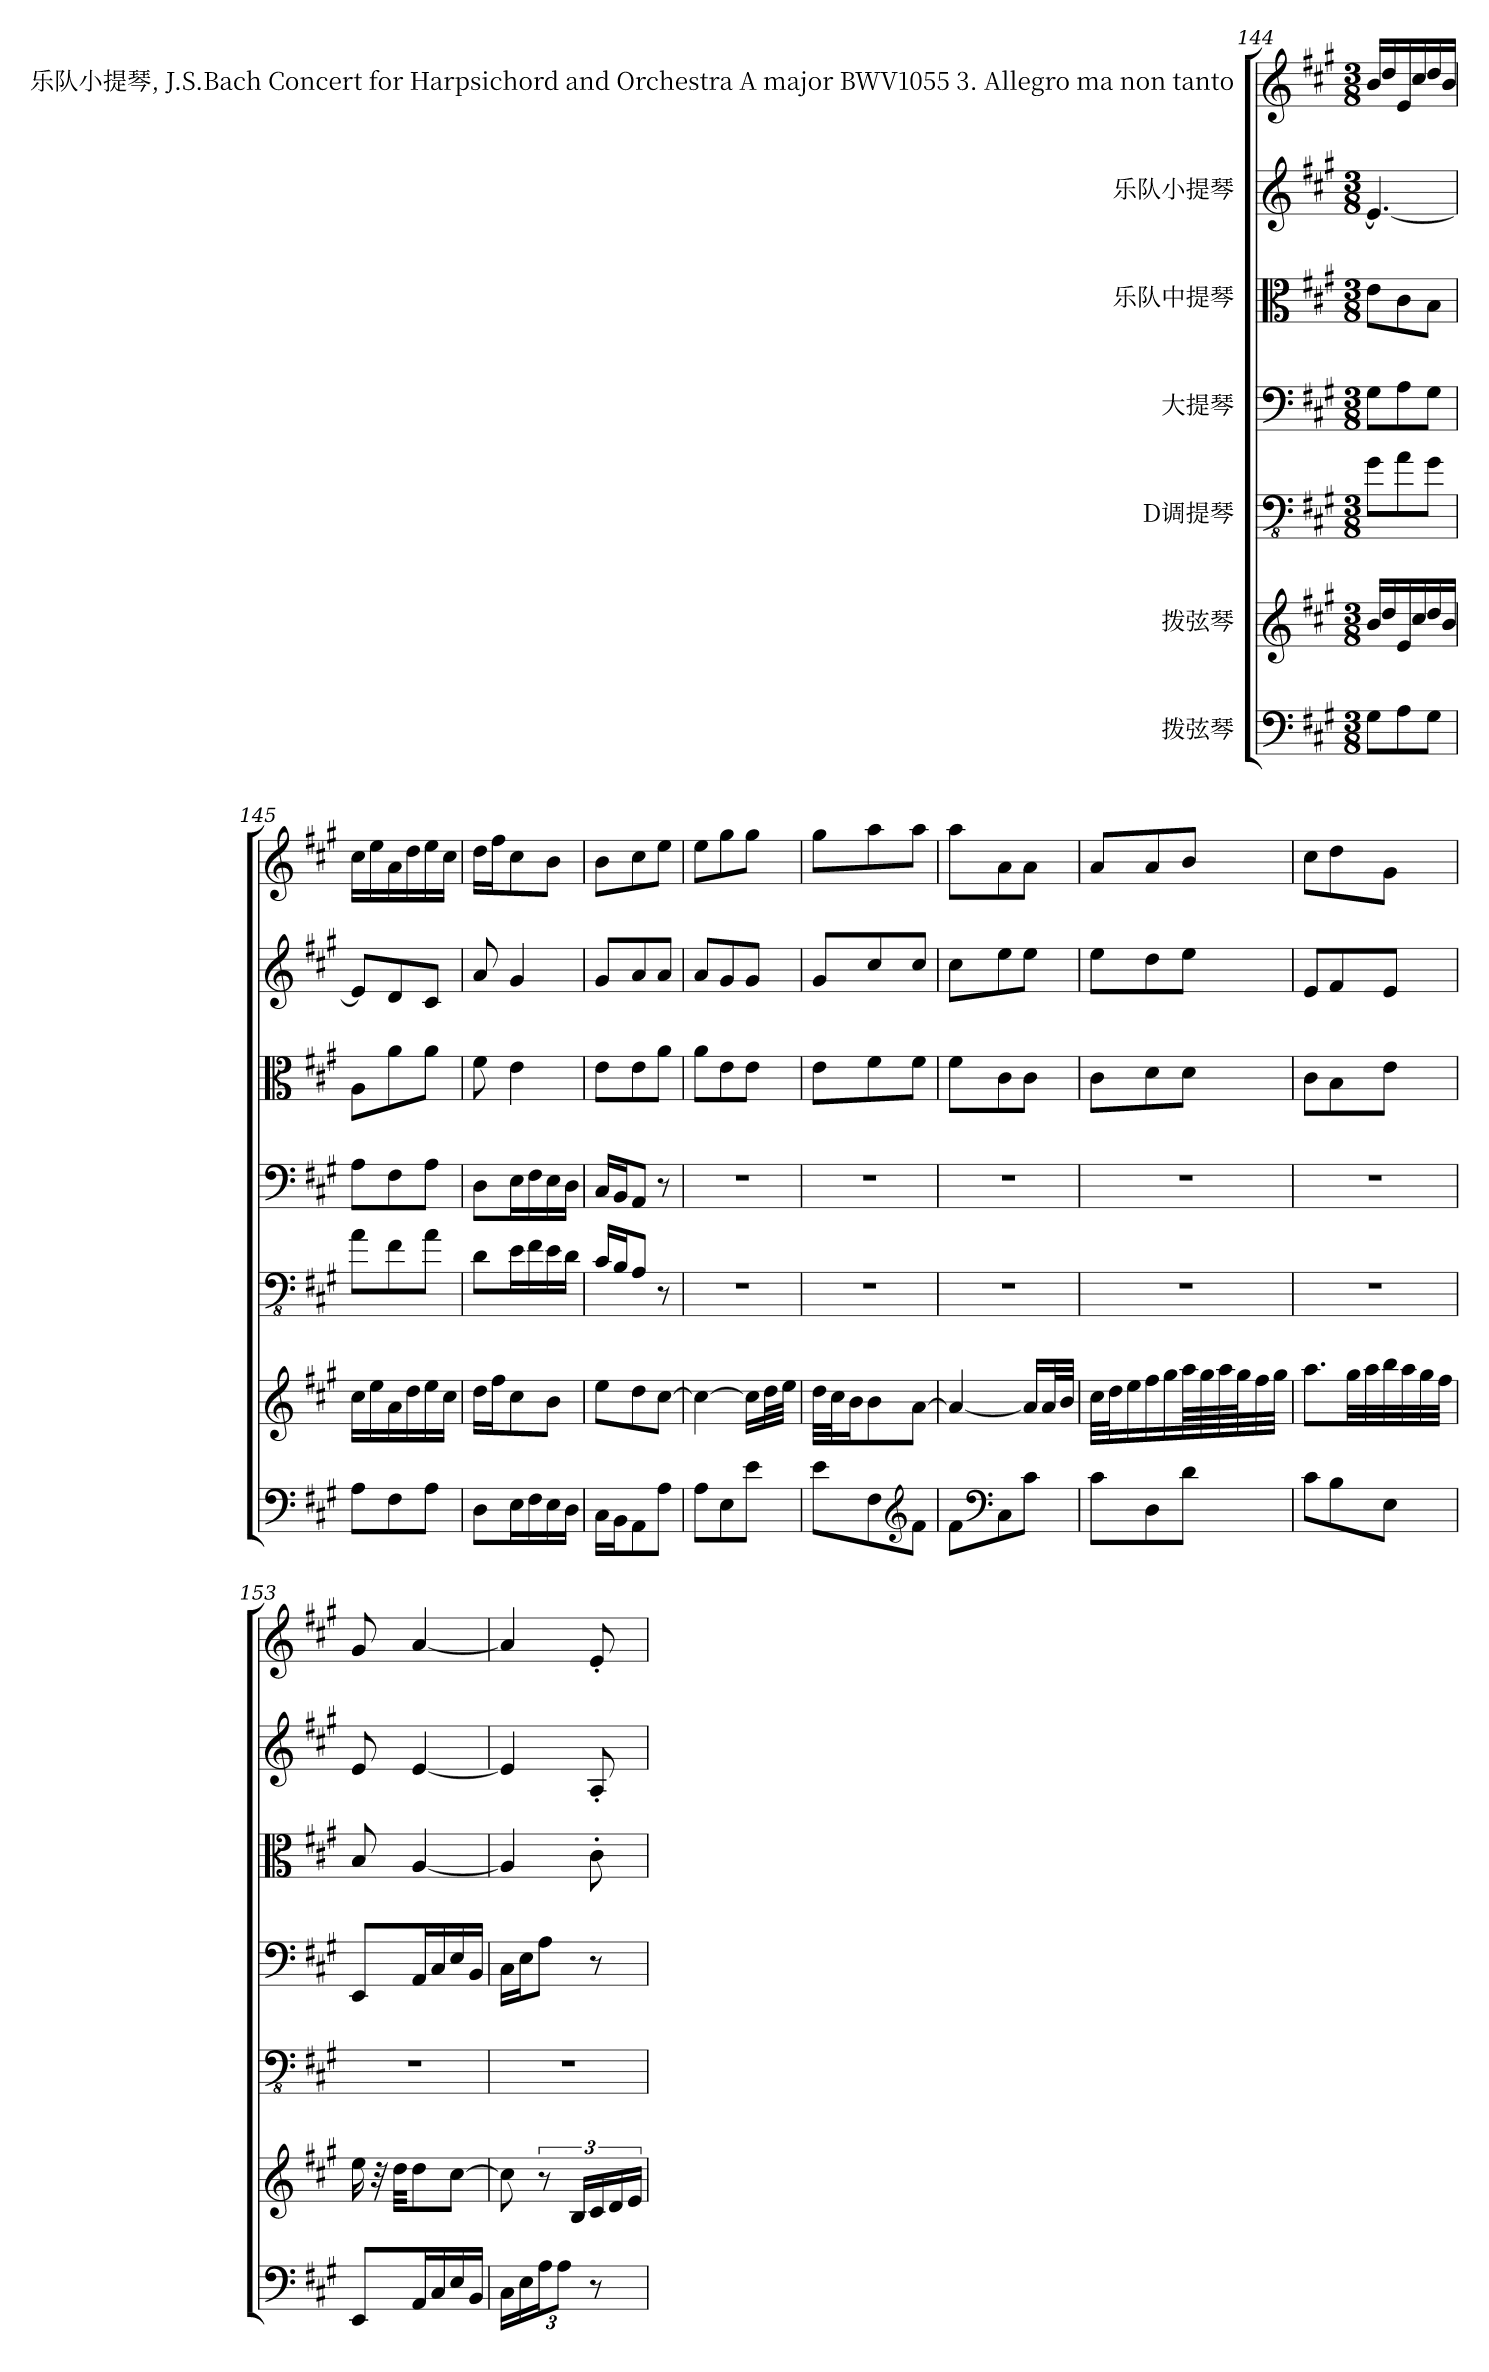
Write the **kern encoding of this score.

**kern	**kern	**kern	**kern	**kern	**kern	**kern
*part7	*part6	*part5	*part4	*part3	*part2	*part1
*staff7	*staff6	*staff5	*staff4	*staff3	*staff2	*staff1
*I"拨弦琴	*I"拨弦琴	*I"D调提琴	*I"大提琴	*I"乐队中提琴	*I"乐队小提琴	*I"乐队小提琴, J.S.Bach Concert for Harpsichord and Orchestra A major BWV1055 3. Allegro ma non tanto
*clefF4	*clefG2	*clefFv4	*clefF4	*clefC3	*clefG2	*clefG2
*	*	*ITrd7c12	*	*	*	*
*k[f#c#g#]	*k[f#c#g#]	*k[f#c#g#]	*k[f#c#g#]	*k[f#c#g#]	*k[f#c#g#]	*k[f#c#g#]
*M3/8	*M3/8	*M3/8	*M3/8	*M3/8	*M3/8	*M3/8
=144	=144	=144	=144	=144	=144	=144
8G#\L	16b/LL	8GG#\L	8G#\L	8e\L	4.e/_	16b/LL
.	16dd/	.	.	.	.	16dd/
8A\	16e/	8AA\	8A\	8c#\	.	16e/
.	16cc#/	.	.	.	.	16cc#/
8G#\J	16dd/	8GG#\J	8G#\J	8B\J	.	16dd/
.	16b/JJ	.	.	.	.	16b/JJ
=145	=145	=145	=145	=145	=145	=145
8A\L	16cc#\LL	8AA\L	8A\L	8A\L	8e/L]	16cc#\LL
.	16ee\	.	.	.	.	16ee\
8F#\	16a\	8FF#\	8F#\	8a\	8d/	16a\
.	16dd\	.	.	.	.	16dd\
8A\J	16ee\	8AA\J	8A\J	8a\J	8c#/J	16ee\
.	16cc#\JJ	.	.	.	.	16cc#\JJ
!!LO:PB:g=z
=146	=146	=146	=146	=146	=146	=146
8D\L	16dd\LL	8DD\L	8D\L	8f#\	8a/	16dd\LL
.	16ff#\J	.	.	.	.	16ff#\J
16E\L	8cc#\	16EE\L	16E\L	4e\	4g#/	8cc#\
16F#\	.	16FF#\	16F#\	.	.	.
16E\	8b\J	16EE\	16E\	.	.	8b\J
16D\JJ	.	16DD\JJ	16D\JJ	.	.	.
=147	=147	=147	=147	=147	=147	=147
16C#\LL	8ee\L	16CC#/LL	16C#/LL	8e\L	8g#/L	8b\L
16BB\J	.	16BBB/J	16BB/J	.	.	.
8AA\	8dd\	8AAA/J	8AA/J	8e\	8a/	8cc#\
8A\J	[8cc#\J	8r	8r	8a\J	8a/J	8ee\J
=148	=148	=148	=148	=148	=148	=148
8A\L	4cc#\_	4.r	4.r	8a\L	8a/L	8ee\L
8E\	.	.	.	8e\	8g#/	8gg#\
8e\J	16cc#\LL]	.	.	8e\J	8g#/J	8gg#\J
.	32dd\L	.	.	.	.	.
.	32ee\JJJ	.	.	.	.	.
=149	=149	=149	=149	=149	=149	=149
8e\L	32dd\LLL	4.r	4.r	8e\L	8g#/L	8gg#\L
.	32cc#\J	.	.	.	.	.
.	16b\J	.	.	.	.	.
8F#\	8b\	.	.	8f#\	8cc#/	8aa\
*clefG2	*	*	*	*	*	*
8f#\J	[8a\J	.	.	8f#\J	8cc#/J	8aa\J
=150	=150	=150	=150	=150	=150	=150
8f#\L	4a/_	4.r	4.r	8f#\L	8cc#\L	8aa\L
*clefF4	*	*	*	*	*	*
8C#\	.	.	.	8c#\	8ee\	8a\
8c#\J	16a/LL]	.	.	8c#\J	8ee\J	8a\J
.	32a/L	.	.	.	.	.
.	32b/JJJ	.	.	.	.	.
!!LO:PB:g=z
=151	=151	=151	=151	=151	=151	=151
8c#\L	32cc#\LLL	4.r	4.r	8c#\L	8ee\L	8a/L
.	32dd\J	.	.	.	.	.
.	16ee\	.	.	.	.	.
8D\	16ff#\	.	.	8d\	8dd\	8a/
.	16gg#\	.	.	.	.	.
8d\J	64aa\LL	.	.	8d\J	8ee\J	8b/J
.	64gg#\	.	.	.	.	.
.	64aa\	.	.	.	.	.
.	64gg#\J	.	.	.	.	.
.	32ff#\	.	.	.	.	.
.	32gg#\JJJ	.	.	.	.	.
=152	=152	=152	=152	=152	=152	=152
8c#\L	8.aa\L	4.r	4.r	8c#\L	8e/L	8cc#\L
8B\	.	.	.	8B\	8f#/	8dd\
.	32gg#\LL	.	.	.	.	.
.	32aa\	.	.	.	.	.
8E\J	32bb\	.	.	8e\J	8e/J	8g#\J
.	32aa\	.	.	.	.	.
.	32gg#\	.	.	.	.	.
.	32ff#\JJJ	.	.	.	.	.
=153	=153	=153	=153	=153	=153	=153
8EE/L	16ee\	4.r	8EE/L	8B/	8e/	8g#/
.	32r	.	.	.	.	.
.	32dd\KKL	.	.	.	.	.
16AA/L	8dd\	.	16AA/L	[4A/	[4e/	[4a/
16C#/	.	.	16C#/	.	.	.
16E/	[8cc#\J	.	16E/	.	.	.
16BB/JJ	.	.	16BB/JJ	.	.	.
=154	=154	=154	=154	=154	=154	=154
16C#\LL	8cc#\]	4.r	16C#\LL	4A/]	4e/]	4a/]
16E\	.	.	16E\J	.	.	.
*Xbrackettup	*	*	*	*	*	*
24A\J	12r	.	8A\J	.	.	.
12A\J	.	.	.	.	.	.
.	24B/LL	.	.	.	.	.
*	*Xbrackettup	*	*	*	*	*
8r	24c#/	.	8r	8c#'\	8A'/	8e'/
.	24d/	.	.	.	.	.
.	24e/JJ	.	.	.	.	.
=	=	=	=	=	=	=
*-	*-	*-	*-	*-	*-	*-
